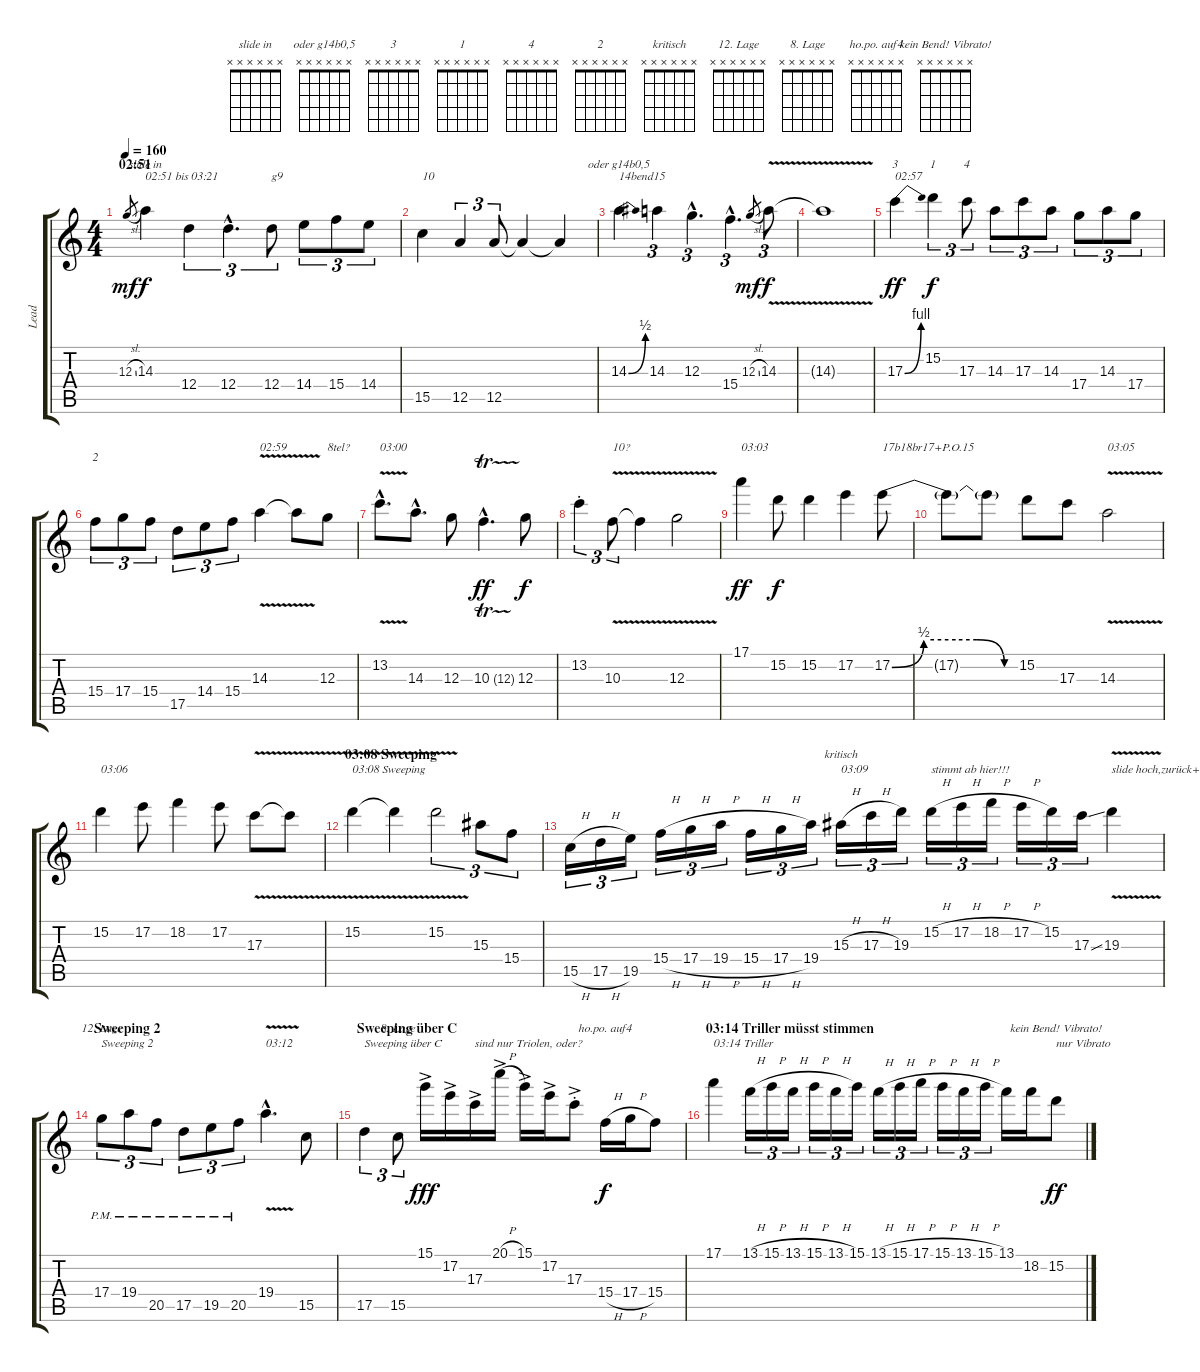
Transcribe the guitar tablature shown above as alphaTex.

\track ("Lead" "Lead") {instrument distortionguitar}
\staff {score tabs}
\tuning (E4 B3 G3 D3 A2 E2) {hide}
\chord ("slide in" x x x x x x)
\chord ("oder g14b0,5" x x x x x x)
\chord ("3" x x x x x x)
\chord ("1" x x x x x x)
\chord ("4" x x x x x x)
\chord ("2" x x x x x x)
\chord ("kritisch" x x x x x x)
\chord ("12. Lage" x x x x x x)
\chord ("8. Lage" x x x x x x)
\chord ("ho.po. auf4" x x x x x x)
\chord ("kein Bend! Vibrato!" x x x x x x)
\ts (4 4)
\section ("" "02:51")
\tempo 160
\clef g2
\ks c
12.3{sl}.8{gr dy mf} 14.3.4{ch "slide in" txt "02:51 bis 03:21" dy f} 12.4.4{tu (3 2)} 12.4{hac}.4{d tu (3 2)} 12.4.8{tu (3 2) txt "g9"} 14.4.8{tu (3 2)} 15.4.8{tu (3 2)} 14.4.8{tu (3 2)} |
15.5.4{txt "10"} 12.5.4{tu (3 2)} 12.5.8{tu (3 2)} 12.5{t}.4 12.5{t}.4 |
14.3{be (bend 0 0 60 2)}.4{ch "oder g14b0,5" txt "14bend15"} 14.3.4{tu (3 2)} 12.3{hac}.4{d tu (3 2)} 15.4{hac}.4{d tu (3 2)} 12.3{sl}.8{gr dy mf} 14.3{v}.8{tu (3 2) dy f} |
14.3{t}.1 |
17.3{be (bend 0 0 60 4)}.4{ch "3" txt "02:57" dy ff} 15.2.4{tu (3 2) ch "1" dy f} 17.3.8{tu (3 2) ch "4"} 14.3.8{tu (3 2)} 17.3.8{tu (3 2)} 14.3.8{tu (3 2)} 17.4.8{tu (3 2)} 14.3.8{tu (3 2)} 17.4.8{tu (3 2)} |
15.4.8{tu (3 2) ch "2"} 17.4.8{tu (3 2)} 15.4.8{tu (3 2)} 17.5.8{tu (3 2)} 14.4.8{tu (3 2)} 15.4.8{tu (3 2)} 14.3{v}.4{txt "02:59"} 14.3{t}.8 12.3.8{txt "8tel?"} |
13.2{v hac}.8{d txt "03:00"} 14.3{hac}.8{d} 12.3.8 10.3{tr (12 32) hac}.4{d dy ff} 12.3.8{dy f} |
13.2{st}.4{tu (3 2)} 10.3{v}.8{tu (3 2) txt "10?"} 10.3{t}.4 12.3{v}.2 |
17.1.4{txt "03:03" dy ff} 15.2.8{dy f} 15.2.4 17.2.4 17.2{be (custom 0 0 15 2 30 2 40 2 53 0 60 0)}.8{txt "17b18br17+P.O.15"} |
17.2{t}.8 17.2{t}.8 15.2.8 17.3.8 14.3{v}.2{txt "03:05"} |
15.2.4{txt "03:06"} 17.2.8 18.2.4 17.2.8 17.3{v}.8 17.3{t}.8 |
\section ("" "03:08 Sweeping ")
15.2{v}.4{txt "03:08 Sweeping "} 15.2{t}.4 15.2{v}.2{tu (3 2)} 15.3.8{tu (3 2)} 15.4.8{tu (3 2)} |
15.5{h}.16{tu (3 2)} 17.5{h}.16{tu (3 2)} 19.5.16{tu (3 2)} 15.4{h}.16{tu (3 2)} 17.4{h}.16{tu (3 2)} 19.4{h}.16{tu (3 2)} 15.4{h}.16{tu (3 2)} 17.4{h}.16{tu (3 2)} 19.4.16{tu (3 2)} 15.3{h}.16{tu (3 2) ch "kritisch" txt "03:09"} 17.3{h}.16{tu (3 2)} 19.3.16{tu (3 2)} 15.2{h}.16{tu (3 2) txt "stimmt ab hier!!!"} 17.2{h}.16{tu (3 2)} 18.2{h}.16{tu (3 2)} 17.2{h}.16{tu (3 2)} 15.2.16{tu (3 2)} 17.3{ss}.16{tu (3 2)} 19.3{v}.4{txt "slide hoch,zurück+dann p.o."} |
\section ("" "Sweeping 2")
17.4{pm}.8{tu (3 2) ch "12. Lage" txt "Sweeping 2"} 19.4{pm}.8{tu (3 2)} 20.5{pm}.8{tu (3 2)} 17.5{pm}.8{tu (3 2)} 19.5{pm}.8{tu (3 2)} 20.5{pm}.8{tu (3 2)} 19.4{v hac}.4{d txt "03:12"} 15.5.8 |
\section ("" "Sweeping über C")
17.5.4{tu (3 2) txt "Sweeping über C"} 15.5.8{tu (3 2) ch "8. Lage"} 15.1{ac}.16{dy fff} 17.2{ac}.16 17.3{ac}.16{txt "sind nur Triolen, oder?"} 20.1{h ac}.16 15.1{ac}.16 17.2{ac}.16 17.3{ac st}.8 15.4{h}.16{ch "ho.po. auf4" dy f} 17.4{h}.16 15.4.8 |
\section ("" "03:14 Triller müsst stimmen")
17.1.4{txt "03:14 Triller"} 13.1{h}.16{tu (3 2)} 15.1{h}.16{tu (3 2)} 13.1{h}.16{tu (3 2)} 15.1{h}.16{tu (3 2)} 13.1{h}.16{tu (3 2)} 15.1.16{tu (3 2)} 13.1{h}.16{tu (3 2)} 15.1{h}.16{tu (3 2)} 17.1{h}.16{tu (3 2)} 15.1{h}.16{tu (3 2)} 13.1{h}.16{tu (3 2)} 15.1{h}.16{tu (3 2)} 13.1.16 18.2.16 15.2{be (hold 0 0 60 0)}.8{ch "kein Bend! Vibrato!" txt "nur Vibrato" dy ff}
